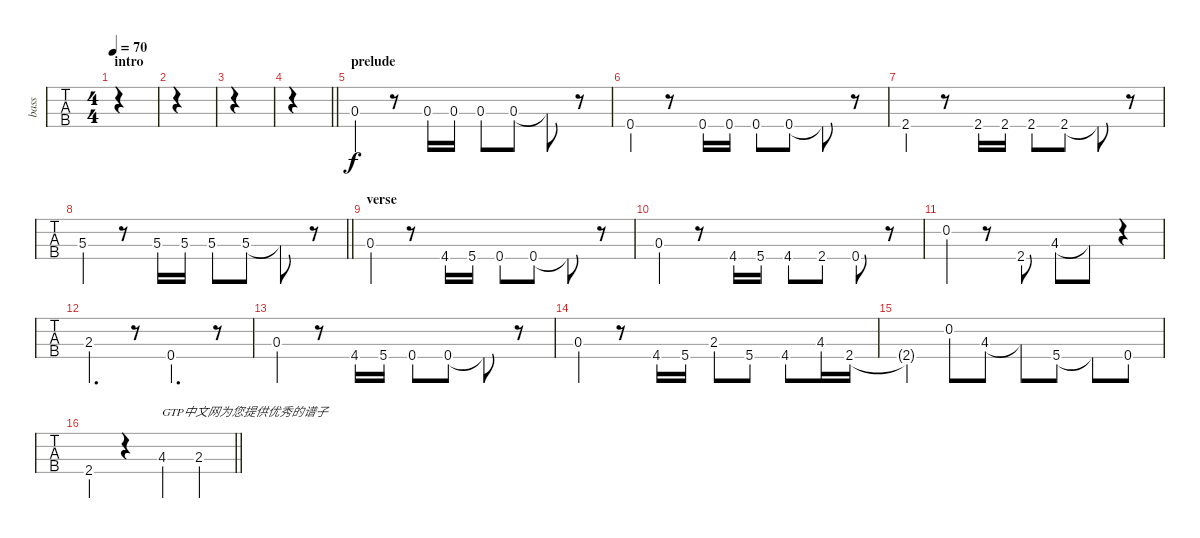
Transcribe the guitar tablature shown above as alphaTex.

\track ("bass" "bass") {instrument electricbassfinger}
\staff {tabs}
\tuning (G2 D2 A1 E1) {hide}
\ts (4 4)
\section ("" "intro")
\tempo 70
\clef f4
\ks c
|
|
|
\barLineRight lightlight
|
\section ("" "prelude")
0.3.4 r.8 0.3.16 0.3.16 0.3.8 0.3.8 0.3{t}.8 r.8 |
0.4.4 r.8 0.4.16 0.4.16 0.4.8 0.4.8 0.4{t}.8 r.8 |
2.4.4 r.8 2.4.16 2.4.16 2.4.8 2.4.8 2.4{t}.8 r.8 |
\barLineRight lightlight
5.3.4 r.8 5.3.16 5.3.16 5.3.8 5.3.8 5.3{t}.8 r.8 |
\section ("" "verse")
0.3.4 r.8 4.4.16 5.4.16 0.4.8 0.4.8 0.4{t}.8 r.8 |
0.3.4 r.8 4.4.16 5.4.16 4.4.8 2.4.8 0.4.8 r.8 |
0.2.4 r.8 2.4.8 4.3.8 4.3{t}.8 r.4 |
2.3.4{d} r.8 0.4.4{d} r.8 |
0.3.4 r.8 4.4.16 5.4.16 0.4.8 0.4.8 0.4{t}.8 r.8 |
0.3.4 r.8 4.4.16 5.4.16 2.3.8 5.4.8 4.4.8 4.3.16 2.4.16 |
2.4{t}.4 0.2.8 4.3.8 4.3{t}.8 5.4.8 5.4{t}.8 0.4.8 |
\barLineRight lightlight
2.4.4 r.4 4.3.4{txt "GTP中文网为您提供优秀的谱子"} 2.3.4
